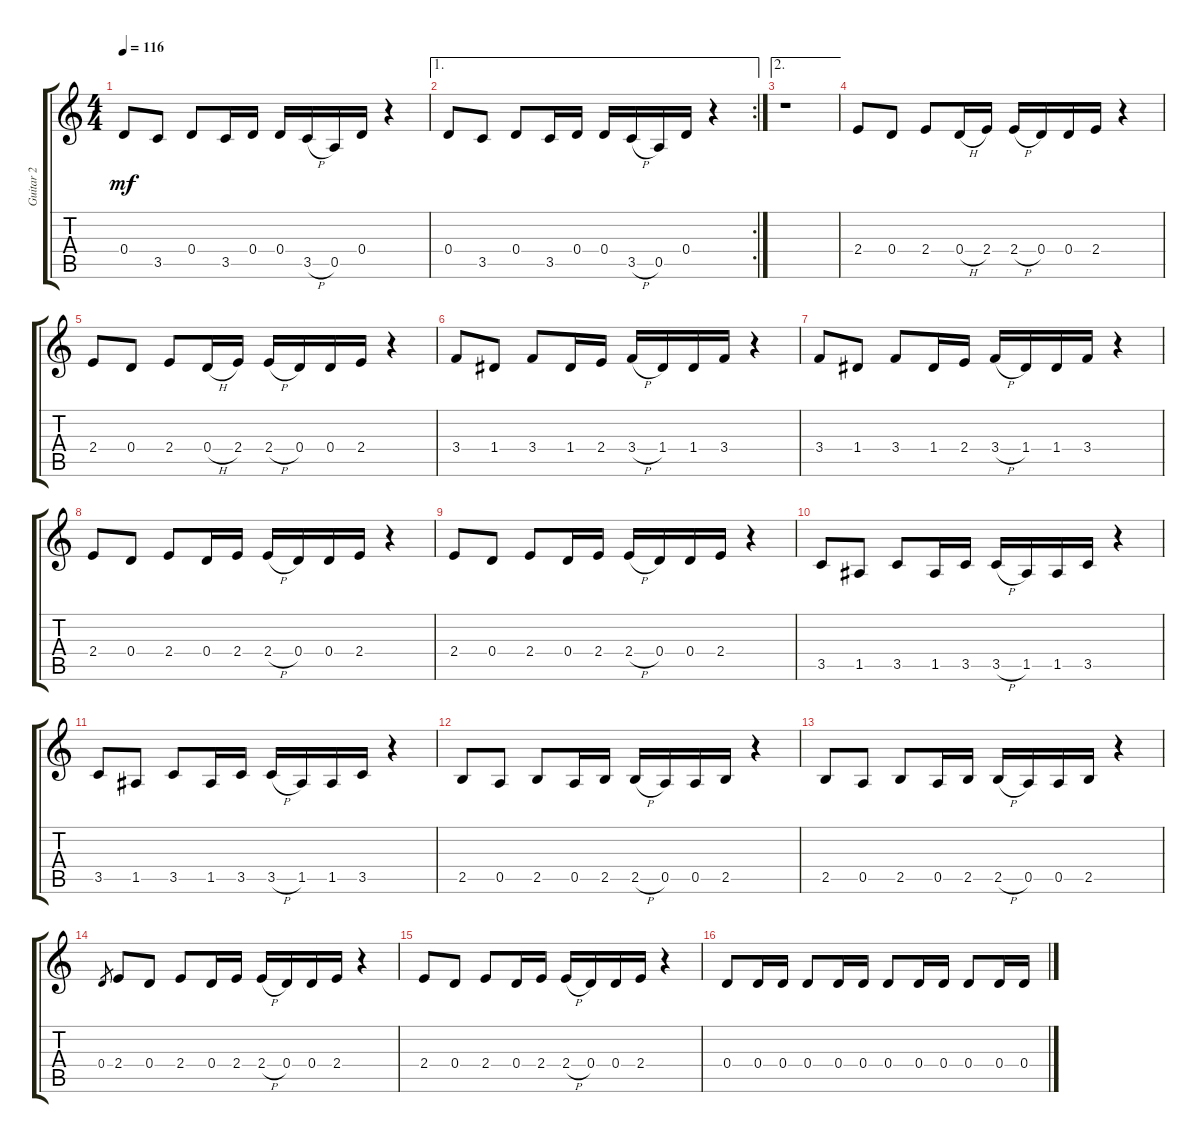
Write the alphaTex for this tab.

\track ("Guitar 2" "Guitar 2") {instrument electricguitarmuted}
\staff {score tabs}
\tuning (E4 B3 G3 D3 A2 D2) {hide}
\ts (4 4)
\tempo 116
\clef g2
\ks c
0.4.8{dy mf} 3.5.8 0.4.8 3.5.16 0.4.16 0.4.16 3.5{h}.16 0.5.16 0.4.16 r.4 |
\ae 1
\rc 2
0.4.8 3.5.8 0.4.8 3.5.16 0.4.16 0.4.16 3.5{h}.16 0.5.16 0.4.16 r.4 |
\ae 2
r.1 |
2.4.8 0.4.8 2.4.8 0.4{h}.16 2.4.16 2.4{h}.16 0.4.16 0.4.16 2.4.16 r.4 |
2.4.8 0.4.8 2.4.8 0.4{h}.16 2.4.16 2.4{h}.16 0.4.16 0.4.16 2.4.16 r.4 |
3.4.8 1.4.8 3.4.8 1.4.16 2.4.16 3.4{h}.16 1.4.16 1.4.16 3.4.16 r.4 |
3.4.8 1.4.8 3.4.8 1.4.16 2.4.16 3.4{h}.16 1.4.16 1.4.16 3.4.16 r.4 |
2.4.8 0.4.8 2.4.8 0.4.16 2.4.16 2.4{h}.16 0.4.16 0.4.16 2.4.16 r.4 |
2.4.8 0.4.8 2.4.8 0.4.16 2.4.16 2.4{h}.16 0.4.16 0.4.16 2.4.16 r.4 |
3.5.8 1.5.8 3.5.8 1.5.16 3.5.16 3.5{h}.16 1.5.16 1.5.16 3.5.16 r.4 |
3.5.8 1.5.8 3.5.8 1.5.16 3.5.16 3.5{h}.16 1.5.16 1.5.16 3.5.16 r.4 |
2.5.8 0.5.8 2.5.8 0.5.16 2.5.16 2.5{h}.16 0.5.16 0.5.16 2.5.16 r.4 |
2.5.8 0.5.8 2.5.8 0.5.16 2.5.16 2.5{h}.16 0.5.16 0.5.16 2.5.16 r.4 |
0.4.8{gr} 2.4.8 0.4.8 2.4.8 0.4.16 2.4.16 2.4{h}.16 0.4.16 0.4.16 2.4.16 r.4 |
2.4.8 0.4.8 2.4.8 0.4.16 2.4.16 2.4{h}.16 0.4.16 0.4.16 2.4.16 r.4 |
0.4.8 0.4.16 0.4.16 0.4.8 0.4.16 0.4.16 0.4.8 0.4.16 0.4.16 0.4.8 0.4.16 0.4.16
